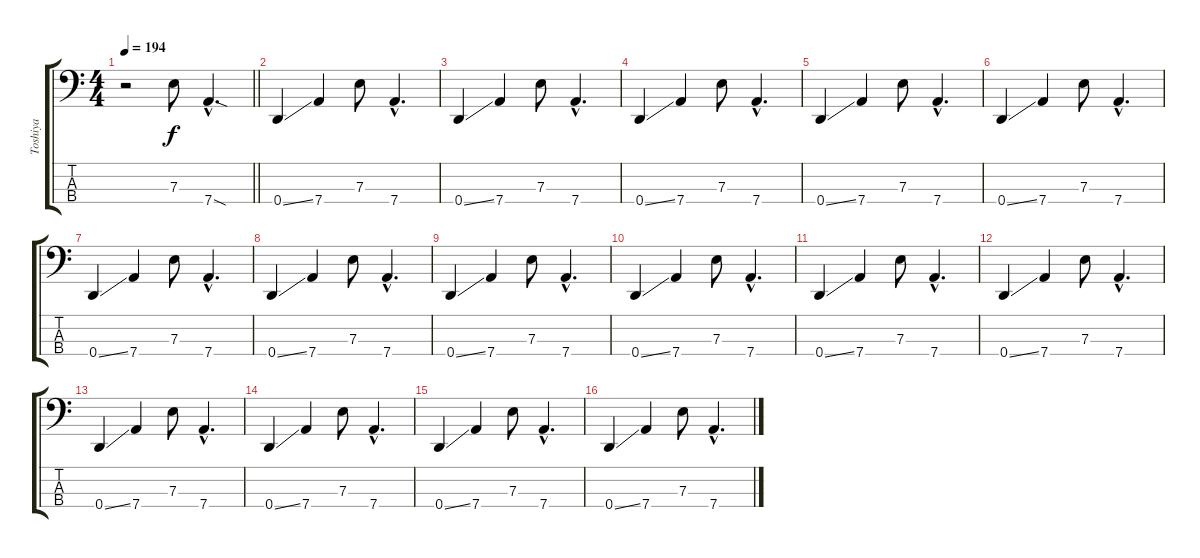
\track ("Toshiya" "Toshiya") {instrument electricbasspick}
\staff {score tabs}
\tuning (G2 D2 A1 D1) {hide}
\ts (4 4)
\tempo 194
\clef f4
\barLineRight lightlight
\ks c
r.2{dy f} 7.3.8 7.4{sod hac}.4{d} |
0.4{ss}.4 7.4.4 7.3.8 7.4{hac}.4{d} |
0.4{ss}.4 7.4.4 7.3.8 7.4{hac}.4{d} |
0.4{ss}.4 7.4.4 7.3.8 7.4{hac}.4{d} |
0.4{ss}.4 7.4.4 7.3.8 7.4{hac}.4{d} |
0.4{ss}.4 7.4.4 7.3.8 7.4{hac}.4{d} |
0.4{ss}.4 7.4.4 7.3.8 7.4{hac}.4{d} |
0.4{ss}.4 7.4.4 7.3.8 7.4{hac}.4{d} |
0.4{ss}.4 7.4.4 7.3.8 7.4{hac}.4{d} |
0.4{ss}.4 7.4.4 7.3.8 7.4{hac}.4{d} |
0.4{ss}.4 7.4.4 7.3.8 7.4{hac}.4{d} |
0.4{ss}.4 7.4.4 7.3.8 7.4{hac}.4{d} |
0.4{ss}.4 7.4.4 7.3.8 7.4{hac}.4{d} |
0.4{ss}.4 7.4.4 7.3.8 7.4{hac}.4{d} |
0.4{ss}.4 7.4.4 7.3.8 7.4{hac}.4{d} |
0.4{ss}.4 7.4.4 7.3.8 7.4{hac}.4{d}
